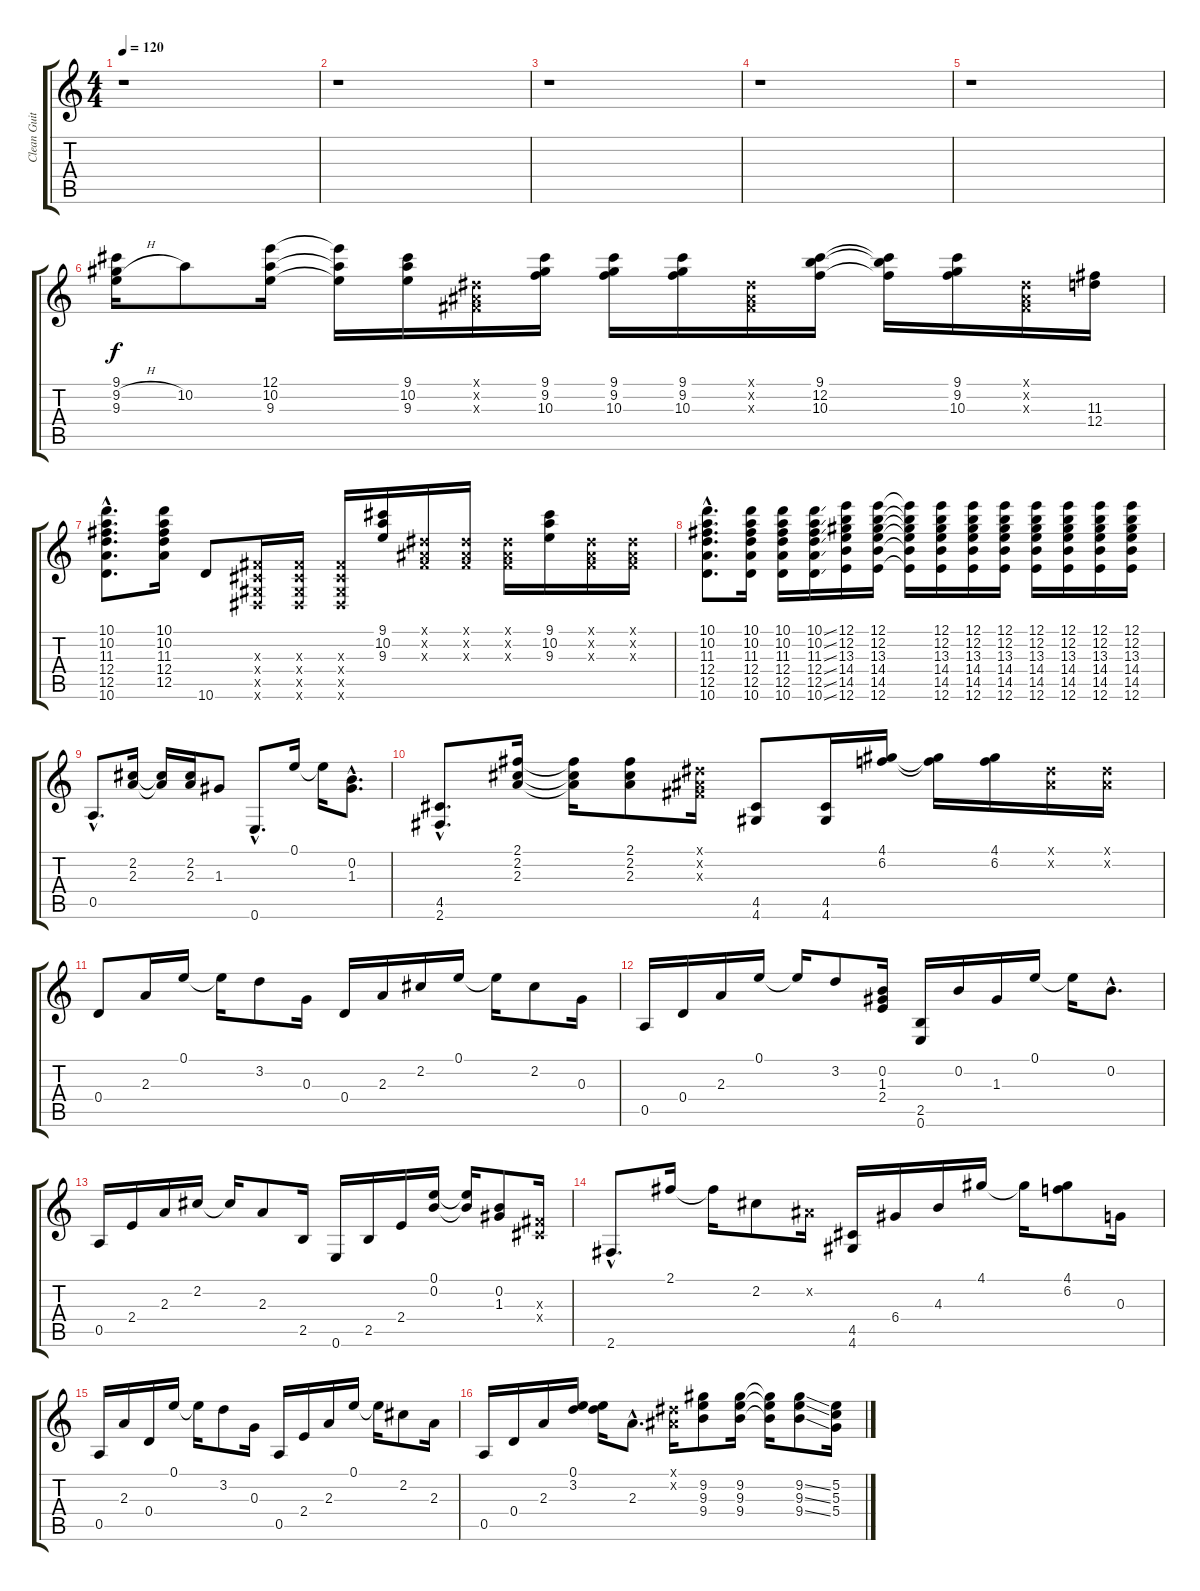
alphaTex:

\track ("Clean Guitar (2)" "Clean Guit") {instrument electricguitarclean}
\staff {score tabs}
\tuning (E4 B3 G3 D3 A2 E2) {hide}
\ts (4 4)
\tempo 120
\clef g2
\ks c
r.1{dy f} |
r.1 |
r.1 |
r.1 |
r.1 |
(9.1 9.2{h} 9.3).16 10.2.8 (12.1 10.2 9.3).16 (12.1{t} 10.2{t} 9.3{t}).16 (9.1 10.2 9.3).16 (-1.1{x} -1.2{x} -1.3{x}).16 (9.1 9.2 10.3).16 (9.1 9.2 10.3).16 (9.1 9.2 10.3).16 (-1.1{x} -1.2{x} -1.3{x}).16 (9.1 12.2 10.3).16 (9.1{t} 12.2{t} 10.3{t}).16 (9.1 9.2 10.3).16 (-1.1{x} -1.2{x} -1.3{x}).16 (11.3 12.4).16 |
(10.1{hac} 10.2{hac} 11.3{hac} 12.4{hac} 12.5{hac} 10.6{hac}).8{d} (10.1 10.2 11.3 12.4 12.5).16 10.6.8 (-1.3{x} -1.4{x} -1.5{x} -1.6{x}).16 (-1.3{x} -1.4{x} -1.5{x} -1.6{x}).16 (-1.3{x} -1.4{x} -1.5{x} -1.6{x}).16 (9.1 10.2 9.3).16 (-1.1{x} -1.2{x} -1.3{x}).16 (-1.1{x} -1.2{x} -1.3{x}).16 (-1.1{x} -1.2{x} -1.3{x}).16 (9.1 10.2 9.3).16 (-1.1{x} -1.2{x} -1.3{x}).16 (-1.1{x} -1.2{x} -1.3{x}).16 |
(10.1{hac} 10.2{hac} 11.3{hac} 12.4{hac} 12.5{hac} 10.6{hac}).8{d} (10.1 10.2 11.3 12.4 12.5 10.6).16 (10.1 10.2 11.3 12.4 12.5 10.6).16 (10.1{ss} 10.2{ss} 11.3{ss} 12.4{ss} 12.5{ss} 10.6{ss}).16 (12.1 12.2 13.3 14.4 14.5 12.6).16 (12.1 12.2 13.3 14.4 14.5 12.6).16 (12.1{t} 12.2{t} 13.3{t} 14.4{t} 14.5{t} 12.6{t}).16 (12.1 12.2 13.3 14.4 14.5 12.6).16 (12.1 12.2 13.3 14.4 14.5 12.6).16 (12.1 12.2 13.3 14.4 14.5 12.6).16 (12.1 12.2 13.3 14.4 14.5 12.6).16 (12.1 12.2 13.3 14.4 14.5 12.6).16 (12.1 12.2 13.3 14.4 14.5 12.6).16 (12.1 12.2 13.3 14.4 14.5 12.6).16 |
0.5{hac}.8{d} (2.2 2.3).16 (2.2{t} 2.3{t}).16 (2.2 2.3).16 1.3.8 0.6{hac}.8{d} 0.1.16 0.1{t}.16 (0.2{hac} 1.3{hac}).8{d} |
(4.5{hac} 2.6{hac}).8{d} (2.1 2.2 2.3).16 (2.1{t} 2.2{t} 2.3{t}).16 (2.1 2.2 2.3).8 (-1.1{x} -1.2{x} -1.3{x}).16 (4.5 4.6).8 (4.5 4.6).16 (4.1 6.2).16 (4.1{t} 6.2{t}).16 (4.1 6.2).16 (-1.1{x} -1.2{x}).16 (-1.1{x} -1.2{x}).16 |
0.4.8 2.3.16 0.1.16 0.1{t}.16 3.2.8 0.3.16 0.4.16 2.3.16 2.2.16 0.1.16 0.1{t}.16 2.2.8 0.3.16 |
0.5.16 0.4.16 2.3.16 0.1.16 0.1{t}.16 3.2.8 (0.2 1.3 2.4).16 (2.5 0.6).16 0.2.16 1.3.16 0.1.16 0.1{t}.16 0.2{hac}.8{d} |
0.5.16 2.4.16 2.3.16 2.2.16 2.2{t}.16 2.3.8 2.5.16 0.6.16 2.5.16 2.4.16 (0.1 0.2).16 (0.1{t} 0.2{t}).16 (0.2 1.3).8 (-1.3{x} -1.4{x}).16 |
2.6{hac}.8{d} 2.1.16 2.1{t}.16 2.2.8 -1.2{x}.16 (4.5 4.6).16 6.4.16 4.3.16 4.1.16 4.1{t}.16 (4.1 6.2).8 0.3.16 |
0.5.16 2.3.16 0.4.16 0.1.16 0.1{t}.16 3.2.8 0.3.16 0.5.16 2.4.16 2.3.16 0.1.16 0.1{t}.16 2.2.8 2.3.16 |
0.5.16 0.4.16 2.3.16 (0.1 3.2).16 (0.1{t} 3.2{t}).16 2.3{hac}.8{d} (-1.1{x} -1.2{x}).16 (9.2 9.3 9.4).8 (9.2 9.3 9.4).16 (9.2{t} 9.3{t} 9.4{t}).16 (9.2{ss} 9.3{ss} 9.4{ss}).8 (5.2 5.3 5.4).16
